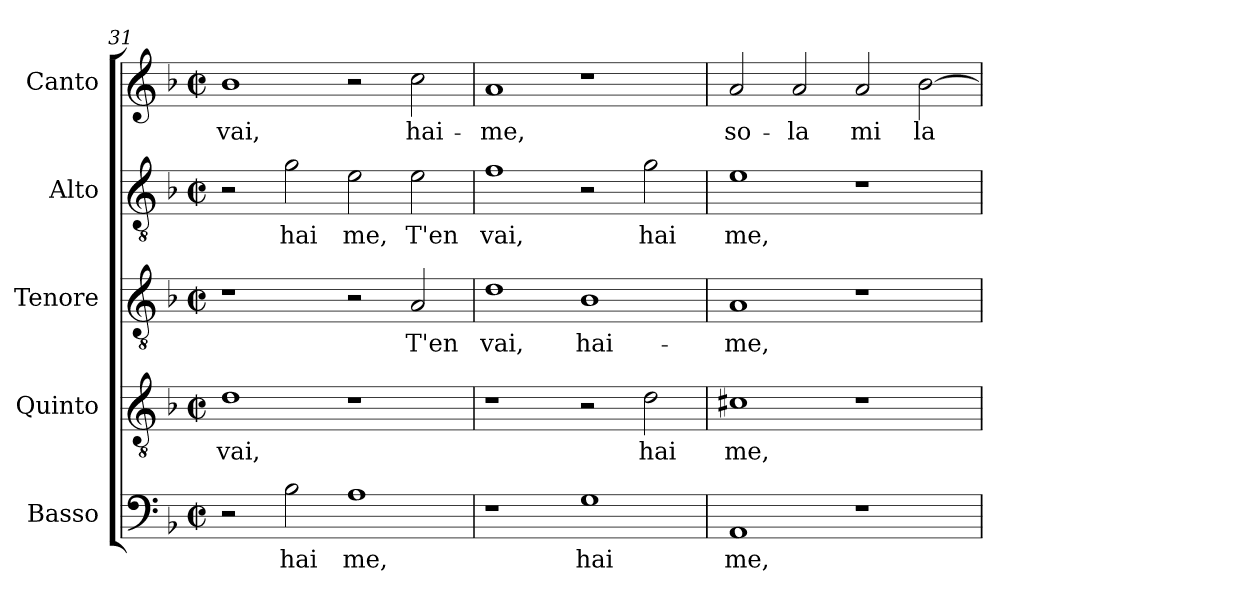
**kern	**text	**kern	**text	**kern	**text	**kern	**text	**kern	**text
*part5	*part5	*part4	*part4	*part3	*part3	*part2	*part2	*part1	*part1
*staff5	*staff5	*staff4	*staff4	*staff3	*staff3	*staff2	*staff2	*staff1	*staff1
*I"Basso	*	*I"Quinto	*	*I"Tenore	*	*I"Alto	*	*I"Canto	*
*clefF4	*	*clefGv2	*	*clefGv2	*	*clefGv2	*	*clefG2	*
*k[b-]	*	*k[b-]	*	*k[b-]	*	*k[b-]	*	*k[b-]	*
*F:	*	*F:	*	*F:	*	*F:	*	*F:	*
*M2/2	*	*M2/2	*	*M2/2	*	*M2/2	*	*M2/2	*
*met(c|)	*	*met(c|)	*	*met(c|)	*	*met(c|)	*	*met(c|)	*
=31	=31	=31	=31	=31	=31	=31	=31	=31	=31
!	!	!	!LO:LY:b:cj	!	!	!	!	!	!LO:LY:b:cj
2r	.	1d	vai,	1r	.	2r	.	1b-	vai,
!	!LO:LY:b:cj	!	!	!	!	!	!LO:LY:b:cj	!	!
2B-\	hai	.	.	.	.	2g\	hai	.	.
!	!LO:LY:b:cj	!	!	!	!	!	!LO:LY:b:cj	!	!
1A	me,	1r	.	2r	.	2e\	me,	2r	.
!	!	!	!	!	!LO:LY:b:cj	!	!LO:LY:b:cj	!	!LO:LY:b:cj
.	.	.	.	2A/	T'en	2e\	T'en	2cc\	hai-
=32	=32	=32	=32	=32	=32	=32	=32	=32	=32
!	!	!	!	!	!LO:LY:b:cj	!	!LO:LY:b:cj	!	!LO:LY:b:cj
1r	.	1r	.	1d	vai,	1f	vai,	1a	-me,
!	!LO:LY:b:cj	!	!	!	!LO:LY:b:cj	!	!	!	!
1G	hai	2r	.	1B-	hai-	2r	.	1r	.
!	!	!	!LO:LY:b:cj	!	!	!	!LO:LY:b:cj	!	!
.	.	2d\	hai	.	.	2g\	hai	.	.
=33	=33	=33	=33	=33	=33	=33	=33	=33	=33
!	!LO:LY:b:cj	!	!LO:LY:b:cj	!	!LO:LY:b:cj	!	!LO:LY:b:cj	!	!LO:LY:b:cj
1AA	me,	1c#X	me,	1A	-me,	1e	me,	2a/	so-
!	!	!	!	!	!	!	!	!	!LO:LY:b:cj
.	.	.	.	.	.	.	.	2a/	-la
!	!	!	!	!	!	!	!	!	!LO:LY:b:cj
1r	.	1r	.	1r	.	1r	.	2a/	mi
!	!	!	!	!	!	!	!	!	!LO:LY:b:cj
.	.	.	.	.	.	.	.	[>2b-\	la-
=	=	=	=	=	=	=	=	=	=
*-	*-	*-	*-	*-	*-	*-	*-	*-	*-
